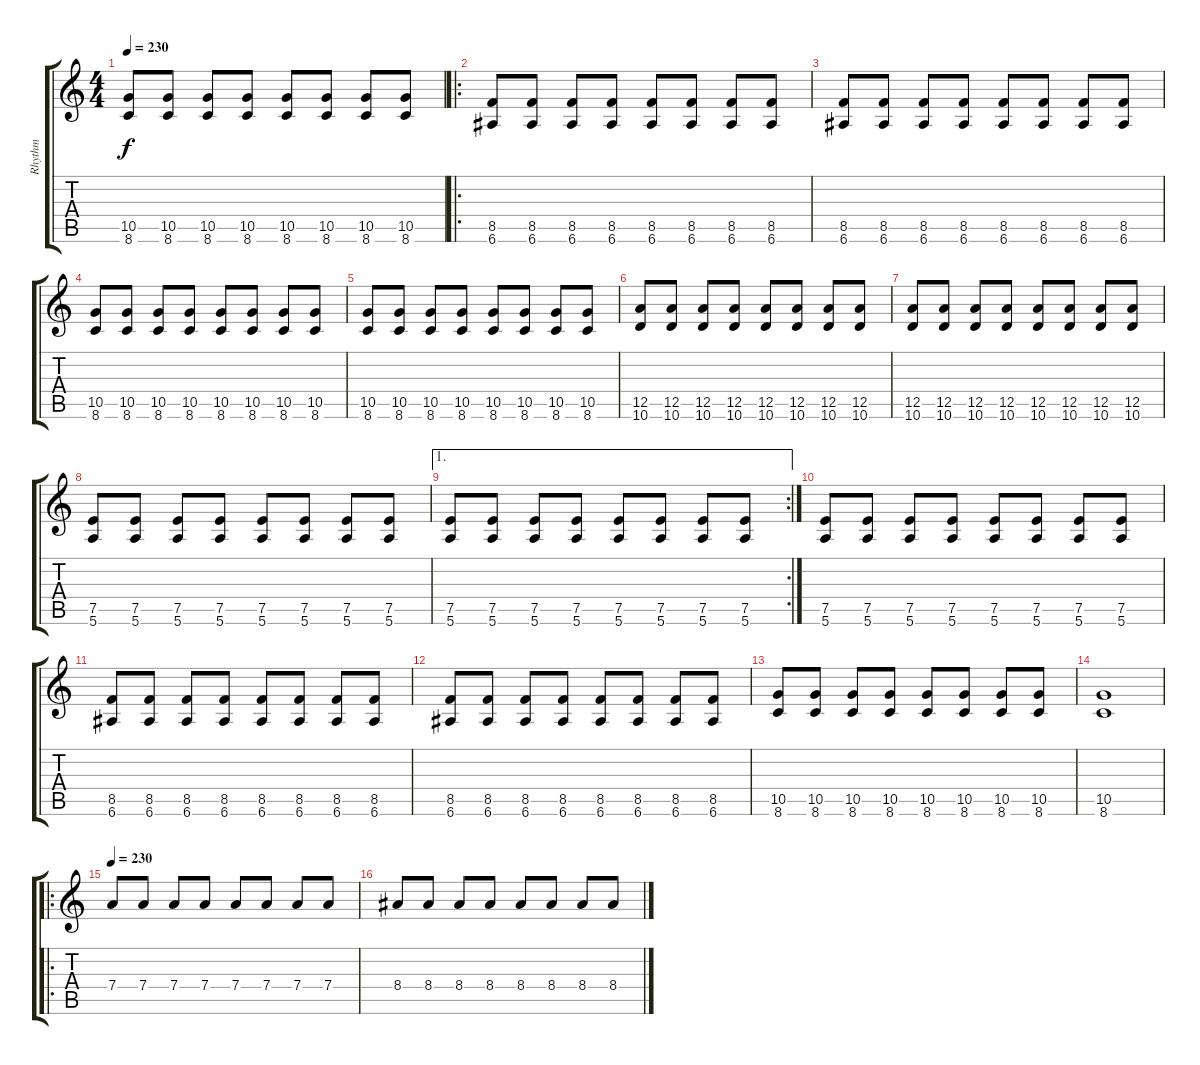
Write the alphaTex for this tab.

\track ("Rhythm" "Rhythm") {instrument overdrivenguitar}
\staff {score tabs}
\tuning (E4 B3 G3 D3 A2 E2) {hide}
\ts (4 4)
\tempo 230
\clef g2
\ks c
(10.5 8.6).8{dy f} (10.5 8.6).8 (10.5 8.6).8 (10.5 8.6).8 (10.5 8.6).8 (10.5 8.6).8 (10.5 8.6).8 (10.5 8.6).8 |
\ro
(8.5 6.6).8 (8.5 6.6).8 (8.5 6.6).8 (8.5 6.6).8 (8.5 6.6).8 (8.5 6.6).8 (8.5 6.6).8 (8.5 6.6).8 |
(8.5 6.6).8 (8.5 6.6).8 (8.5 6.6).8 (8.5 6.6).8 (8.5 6.6).8 (8.5 6.6).8 (8.5 6.6).8 (8.5 6.6).8 |
(10.5 8.6).8 (10.5 8.6).8 (10.5 8.6).8 (10.5 8.6).8 (10.5 8.6).8 (10.5 8.6).8 (10.5 8.6).8 (10.5 8.6).8 |
(10.5 8.6).8 (10.5 8.6).8 (10.5 8.6).8 (10.5 8.6).8 (10.5 8.6).8 (10.5 8.6).8 (10.5 8.6).8 (10.5 8.6).8 |
(12.5 10.6).8 (12.5 10.6).8 (12.5 10.6).8 (12.5 10.6).8 (12.5 10.6).8 (12.5 10.6).8 (12.5 10.6).8 (12.5 10.6).8 |
(12.5 10.6).8 (12.5 10.6).8 (12.5 10.6).8 (12.5 10.6).8 (12.5 10.6).8 (12.5 10.6).8 (12.5 10.6).8 (12.5 10.6).8 |
(7.5 5.6).8 (7.5 5.6).8 (7.5 5.6).8 (7.5 5.6).8 (7.5 5.6).8 (7.5 5.6).8 (7.5 5.6).8 (7.5 5.6).8 |
\ae 1
\rc 2
(7.5 5.6).8 (7.5 5.6).8 (7.5 5.6).8 (7.5 5.6).8 (7.5 5.6).8 (7.5 5.6).8 (7.5 5.6).8 (7.5 5.6).8 |
(7.5 5.6).8 (7.5 5.6).8 (7.5 5.6).8 (7.5 5.6).8 (7.5 5.6).8 (7.5 5.6).8 (7.5 5.6).8 (7.5 5.6).8 |
(8.5 6.6).8 (8.5 6.6).8 (8.5 6.6).8 (8.5 6.6).8 (8.5 6.6).8 (8.5 6.6).8 (8.5 6.6).8 (8.5 6.6).8 |
(8.5 6.6).8 (8.5 6.6).8 (8.5 6.6).8 (8.5 6.6).8 (8.5 6.6).8 (8.5 6.6).8 (8.5 6.6).8 (8.5 6.6).8 |
(10.5 8.6).8 (10.5 8.6).8 (10.5 8.6).8 (10.5 8.6).8 (10.5 8.6).8 (10.5 8.6).8 (10.5 8.6).8 (10.5 8.6).8 |
(10.5 8.6).1 |
\ro
\tempo 230
7.4.8 7.4.8 7.4.8 7.4.8 7.4.8 7.4.8 7.4.8 7.4.8 |
8.4.8 8.4.8 8.4.8 8.4.8 8.4.8 8.4.8 8.4.8 8.4.8
